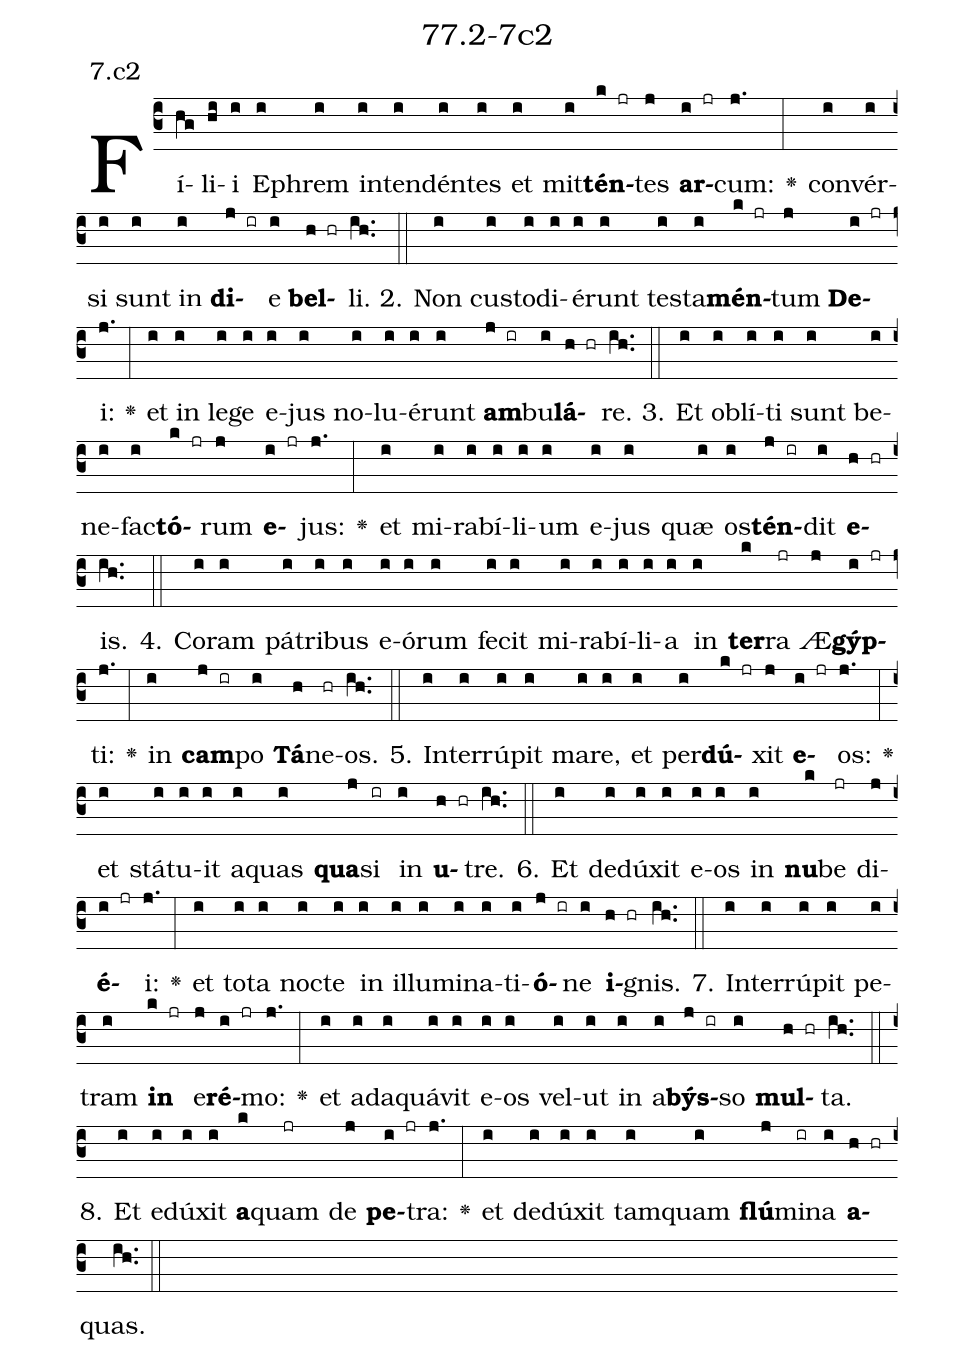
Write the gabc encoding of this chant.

name: 77.2-7c2;
annotation: 7.c2;
%%
(c3)Fí(hg)li(hi)i(i) E(i)phrem(i) in(i)ten(i)dén(i)tes(i) et(i) mit(i)<b>tén</b>(k jr)tes(j) <b>ar</b>(i jr)cum:(j.) <v>\greheightstar</v>(:) con(i)vér(i)si(i) sunt(i) in(i) <b>di</b>(j ir)e(i) <b>bel</b>(h hr)li.(ih..) (::)
2. Non(i) cus(i)to(i)di(i)é(i)runt(i) tes(i)ta(i)<b>mén</b>(k jr)tum(j) <b>De</b>(i jr)i:(j.) <v>\greheightstar</v>(:) et(i) in(i) le(i)ge(i) e(i)jus(i) no(i)lu(i)é(i)runt(i) <b>am</b>(j ir)bu(i)<b>lá</b>(h hr)re.(ih..) (::)
3. Et(i) ob(i)lí(i)ti(i) sunt(i) be(i)ne(i)fac(i)<b>tó</b>(k jr)rum(j) <b>e</b>(i jr)jus:(j.) <v>\greheightstar</v>(:) et(i) mi(i)ra(i)bí(i)li(i)um(i) e(i)jus(i) quæ(i) os(i)<b>tén</b>(j ir)dit(i) <b>e</b>(h hr)is.(ih..) (::)
4. Co(i)ram(i) pá(i)tri(i)bus(i) e(i)ó(i)rum(i) fe(i)cit(i) mi(i)ra(i)bí(i)li(i)a(i) in(i) <b>ter</b>(k)ra(jr) Æ(j)<b>gýp</b>(i jr)ti:(j.) <v>\greheightstar</v>(:) in(i) <b>cam</b>(j ir)po(i) <b>Tá</b>(h)ne(hr)os.(ih..) (::)
5. In(i)ter(i)rú(i)pit(i) ma(i)re,(i) et(i) per(i)<b>dú</b>(k jr)xit(j) <b>e</b>(i jr)os:(j.) <v>\greheightstar</v>(:) et(i) stá(i)tu(i)it(i) a(i)quas(i) <b>qua</b>(j)si(ir) in(i) <b>u</b>(h hr)tre.(ih..) (::)
6. Et(i) de(i)dú(i)xit(i) e(i)os(i) in(i) <b>nu</b>(k)be(jr) di(j)<b>é</b>(i jr)i:(j.) <v>\greheightstar</v>(:) et(i) to(i)ta(i) noc(i)te(i) in(i) il(i)lu(i)mi(i)na(i)ti(i)<b>ó</b>(j ir)ne(i) <b>i</b>(h hr)gnis.(ih..) (::)
7. In(i)ter(i)rú(i)pit(i) pe(i)tram(i) <b>in</b>(k jr) e(j)<b>ré</b>(i jr)mo:(j.) <v>\greheightstar</v>(:) et(i) ad(i)a(i)quá(i)vit(i) e(i)os(i) vel(i)ut(i) in(i) a(i)<b>býs</b>(j ir)so(i) <b>mul</b>(h hr)ta.(ih..) (::)
8. Et(i) e(i)dú(i)xit(i) <b>a</b>(k)quam(jr) de(j) <b>pe</b>(i jr)tra:(j.) <v>\greheightstar</v>(:) et(i) de(i)dú(i)xit(i) tam(i)quam(i) <b>flú</b>(j)mi(ir)na(i) <b>a</b>(h hr)quas.(ih..) (::)
